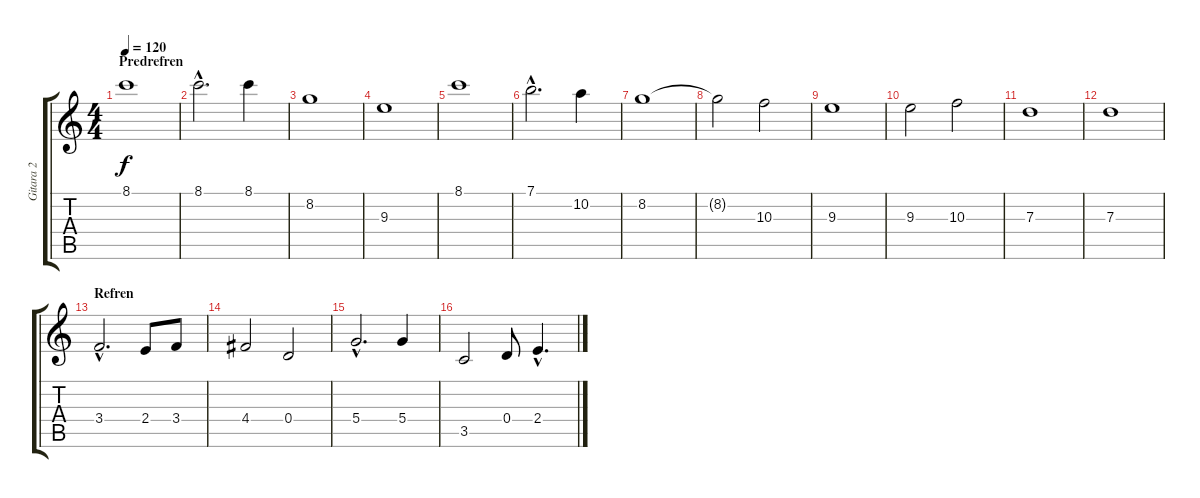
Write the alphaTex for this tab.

\track ("Gitara 2" "Gitara 2") {instrument distortionguitar}
\staff {score tabs}
\tuning (E4 B3 G3 D3 A2 E2) {hide}
\ts (4 4)
\section ("" "Predrefren")
\tempo 120
\clef g2
\ks c
8.1.1{dy f} |
8.1{hac}.2{d} 8.1.4 |
8.2.1 |
9.3.1 |
8.1.1 |
7.1{hac}.2{d} 10.2.4 |
8.2.1 |
8.2{t}.2 10.3.2 |
9.3.1 |
9.3.2 10.3.2 |
7.3.1 |
7.3.1 |
\section ("" "Refren")
3.4{hac}.2{d} 2.4.8 3.4.8 |
4.4.2 0.4.2 |
5.4{hac}.2{d} 5.4.4 |
3.5.2 0.4.8 2.4{hac}.4{d}
